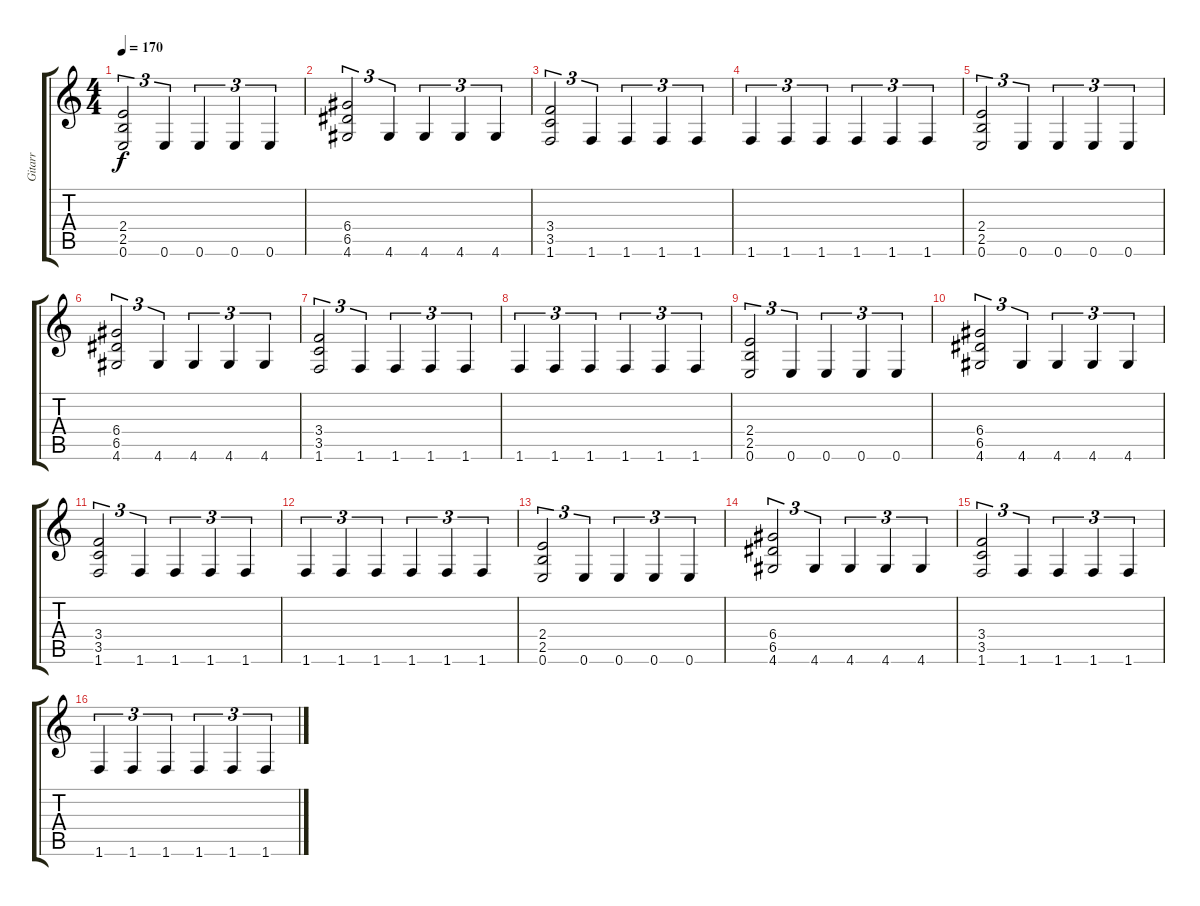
\track ("Gitarr" "Gitarr") {instrument distortionguitar}
\staff {score tabs}
\tuning (E4 B3 G3 D3 A2 E2) {hide}
\ts (4 4)
\tempo 170
\clef g2
\ks c
(2.4 2.5 0.6).2{tu (3 2) dy f} 0.6.4{tu (3 2)} 0.6.4{tu (3 2)} 0.6.4{tu (3 2)} 0.6.4{tu (3 2)} |
(6.4 6.5 4.6).2{tu (3 2)} 4.6.4{tu (3 2)} 4.6.4{tu (3 2)} 4.6.4{tu (3 2)} 4.6.4{tu (3 2)} |
(3.4 3.5 1.6).2{tu (3 2)} 1.6.4{tu (3 2)} 1.6.4{tu (3 2)} 1.6.4{tu (3 2)} 1.6.4{tu (3 2)} |
1.6.4{tu (3 2)} 1.6.4{tu (3 2)} 1.6.4{tu (3 2)} 1.6.4{tu (3 2)} 1.6.4{tu (3 2)} 1.6.4{tu (3 2)} |
(2.4 2.5 0.6).2{tu (3 2)} 0.6.4{tu (3 2)} 0.6.4{tu (3 2)} 0.6.4{tu (3 2)} 0.6.4{tu (3 2)} |
(6.4 6.5 4.6).2{tu (3 2)} 4.6.4{tu (3 2)} 4.6.4{tu (3 2)} 4.6.4{tu (3 2)} 4.6.4{tu (3 2)} |
(3.4 3.5 1.6).2{tu (3 2)} 1.6.4{tu (3 2)} 1.6.4{tu (3 2)} 1.6.4{tu (3 2)} 1.6.4{tu (3 2)} |
1.6.4{tu (3 2)} 1.6.4{tu (3 2)} 1.6.4{tu (3 2)} 1.6.4{tu (3 2)} 1.6.4{tu (3 2)} 1.6.4{tu (3 2)} |
(2.4 2.5 0.6).2{tu (3 2)} 0.6.4{tu (3 2)} 0.6.4{tu (3 2)} 0.6.4{tu (3 2)} 0.6.4{tu (3 2)} |
(6.4 6.5 4.6).2{tu (3 2)} 4.6.4{tu (3 2)} 4.6.4{tu (3 2)} 4.6.4{tu (3 2)} 4.6.4{tu (3 2)} |
(3.4 3.5 1.6).2{tu (3 2)} 1.6.4{tu (3 2)} 1.6.4{tu (3 2)} 1.6.4{tu (3 2)} 1.6.4{tu (3 2)} |
1.6.4{tu (3 2)} 1.6.4{tu (3 2)} 1.6.4{tu (3 2)} 1.6.4{tu (3 2)} 1.6.4{tu (3 2)} 1.6.4{tu (3 2)} |
(2.4 2.5 0.6).2{tu (3 2)} 0.6.4{tu (3 2)} 0.6.4{tu (3 2)} 0.6.4{tu (3 2)} 0.6.4{tu (3 2)} |
(6.4 6.5 4.6).2{tu (3 2)} 4.6.4{tu (3 2)} 4.6.4{tu (3 2)} 4.6.4{tu (3 2)} 4.6.4{tu (3 2)} |
(3.4 3.5 1.6).2{tu (3 2)} 1.6.4{tu (3 2)} 1.6.4{tu (3 2)} 1.6.4{tu (3 2)} 1.6.4{tu (3 2)} |
1.6.4{tu (3 2)} 1.6.4{tu (3 2)} 1.6.4{tu (3 2)} 1.6.4{tu (3 2)} 1.6.4{tu (3 2)} 1.6.4{tu (3 2)}
